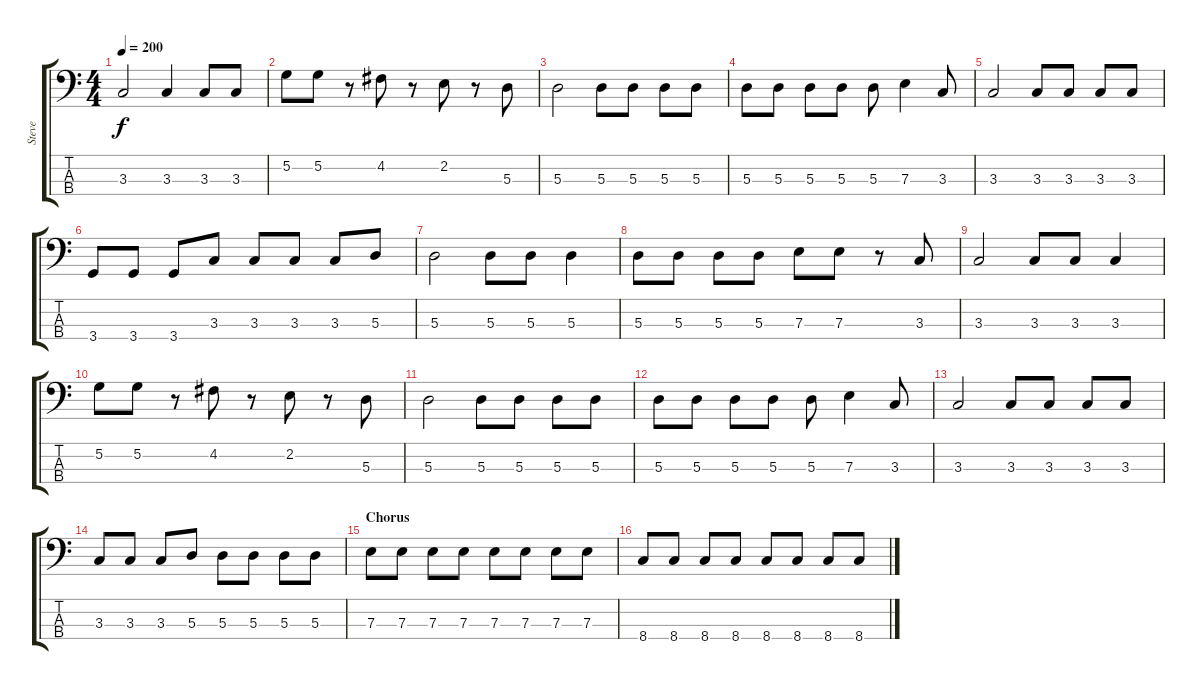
\track ("Steve" "Steve") {instrument electricbassfinger}
\staff {score tabs}
\tuning (G2 D2 A1 E1) {hide}
\ts (4 4)
\tempo 200
\clef f4
\ks c
3.3.2{dy f} 3.3.4 3.3.8 3.3.8 |
5.2.8 5.2.8 r.8 4.2.8 r.8 2.2.8 r.8 5.3.8 |
5.3.2 5.3.8 5.3.8 5.3.8 5.3.8 |
5.3.8 5.3.8 5.3.8 5.3.8 5.3.8 7.3.4 3.3.8 |
3.3.2 3.3.8 3.3.8 3.3.8 3.3.8 |
3.4.8 3.4.8 3.4.8 3.3.8 3.3.8 3.3.8 3.3.8 5.3.8 |
5.3.2 5.3.8 5.3.8 5.3.4 |
5.3.8 5.3.8 5.3.8 5.3.8 7.3.8 7.3.8 r.8 3.3.8 |
3.3.2 3.3.8 3.3.8 3.3.4 |
5.2.8 5.2.8 r.8 4.2.8 r.8 2.2.8 r.8 5.3.8 |
5.3.2 5.3.8 5.3.8 5.3.8 5.3.8 |
5.3.8 5.3.8 5.3.8 5.3.8 5.3.8 7.3.4 3.3.8 |
3.3.2 3.3.8 3.3.8 3.3.8 3.3.8 |
3.3.8 3.3.8 3.3.8 5.3.8 5.3.8 5.3.8 5.3.8 5.3.8 |
\section ("" "Chorus")
7.3.8 7.3.8 7.3.8 7.3.8 7.3.8 7.3.8 7.3.8 7.3.8 |
8.4.8 8.4.8 8.4.8 8.4.8 8.4.8 8.4.8 8.4.8 8.4.8
